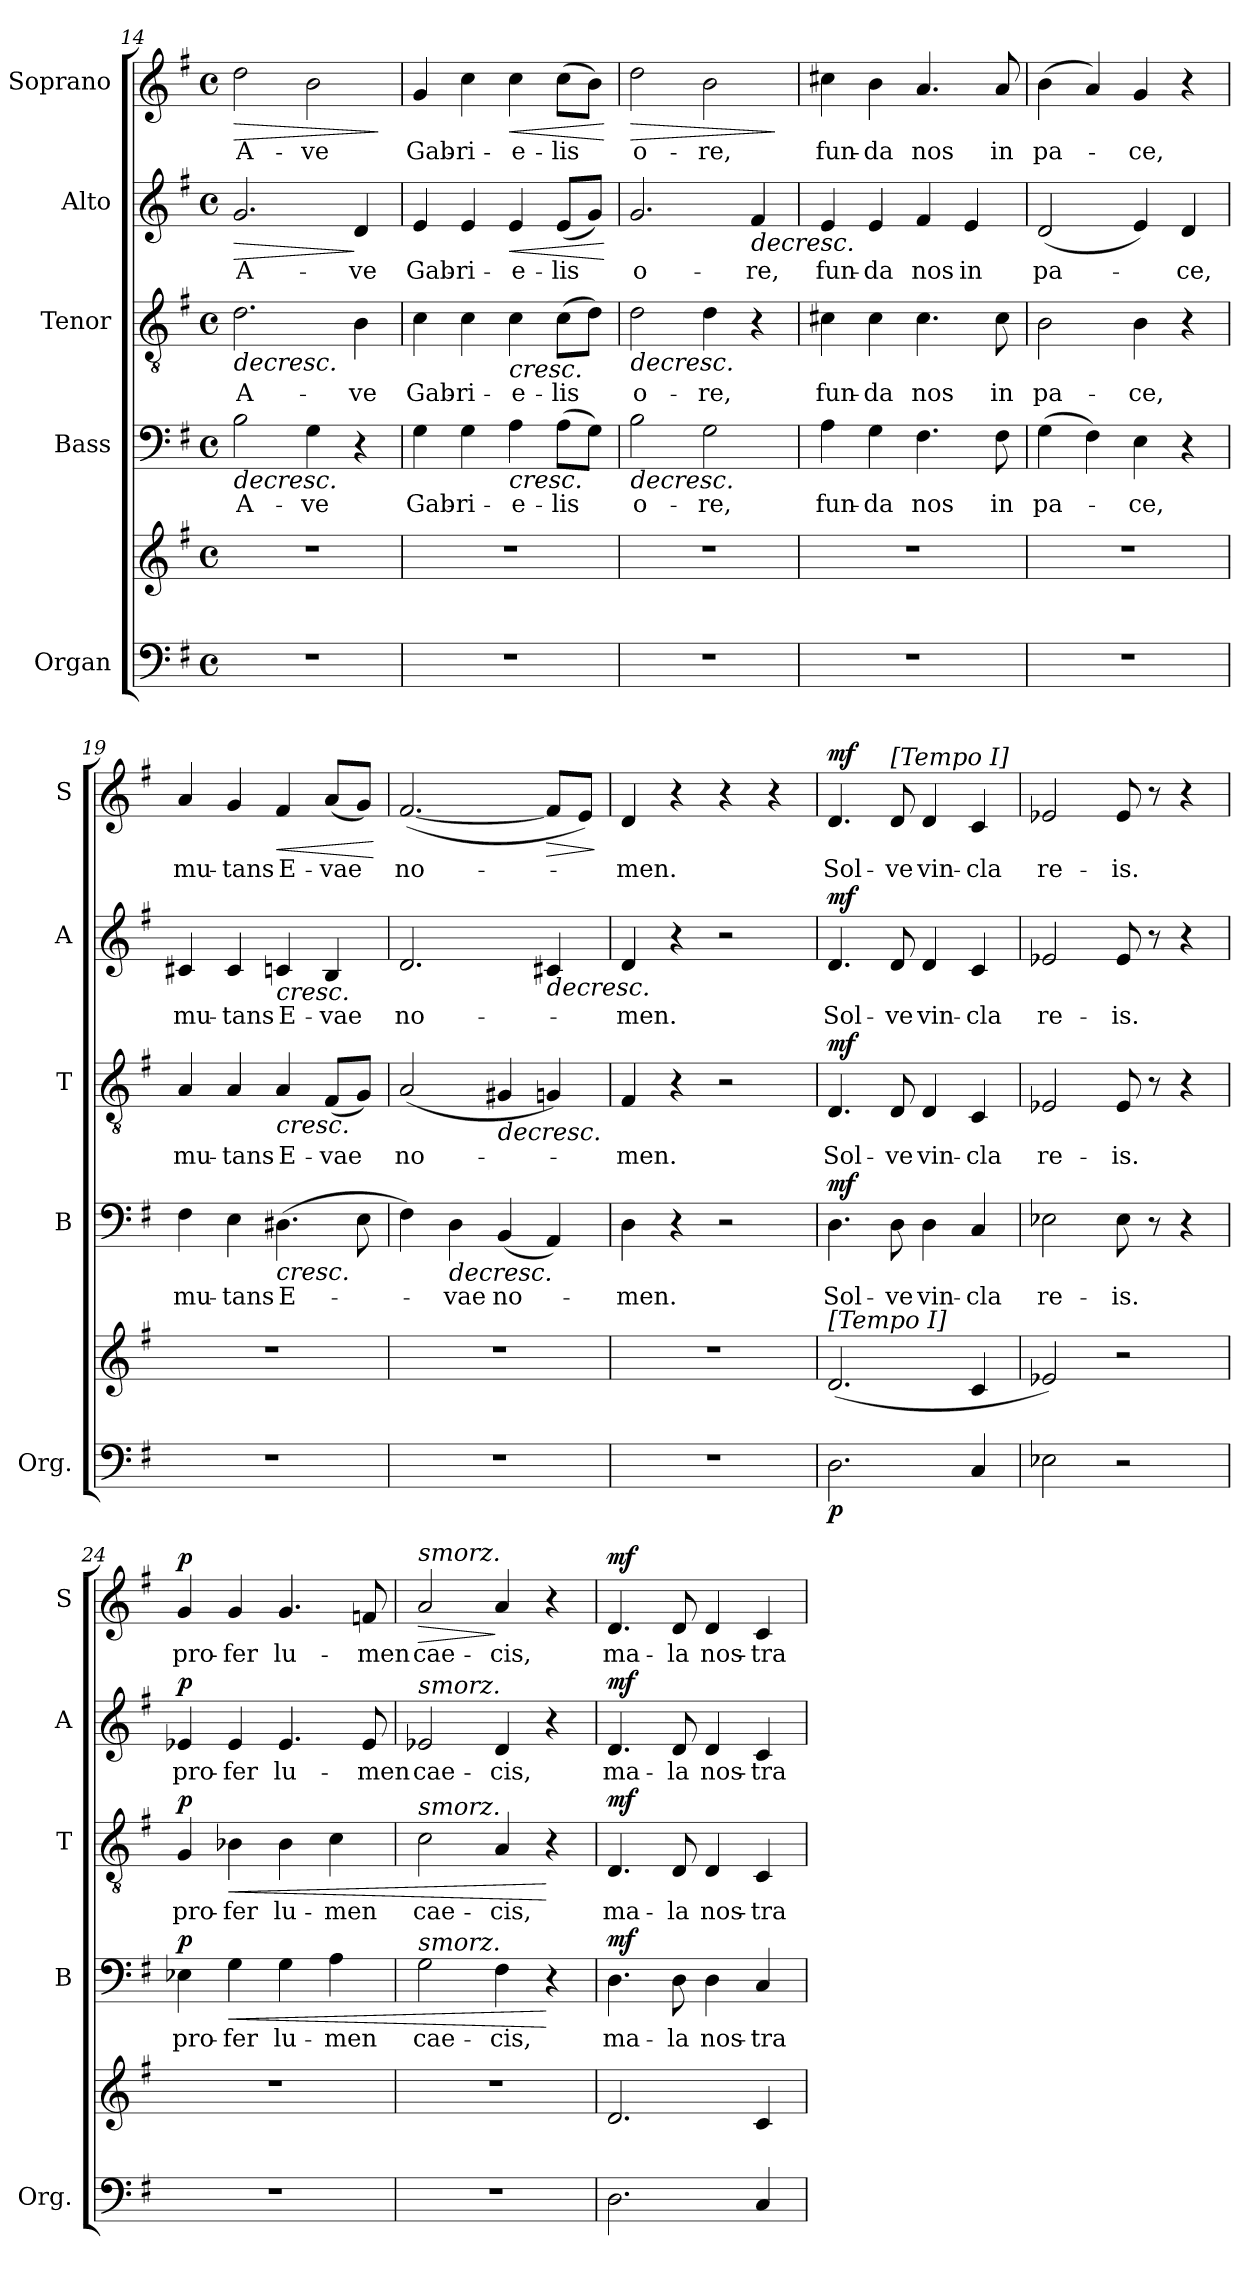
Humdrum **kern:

**kern	**kern	**dynam	**kern	**text	**dynam	**kern	**text	**dynam	**kern	**text	**dynam	**kern	**text	**dynam
*part5	*part5	*part5	*part4	*part4	*part4	*part3	*part3	*part3	*part2	*part2	*part2	*part1	*part1	*part1
*staff6	*staff5	*staff5/6	*staff4	*staff4	*staff4	*staff3	*staff3	*staff3	*staff2	*staff2	*staff2	*staff1	*staff1	*staff1
*I"Organ	*	*	*I"Bass	*	*	*I"Tenor	*	*	*I"Alto	*	*	*I"Soprano	*	*
*I'Org.	*	*	*I'B	*	*	*I'T	*	*	*I'A	*	*	*I'S	*	*
*clefF4	*clefG2	*	*clefF4	*	*	*clefGv2	*	*	*clefG2	*	*	*clefG2	*	*
*k[f#]	*k[f#]	*	*k[f#]	*	*	*k[f#]	*	*	*k[f#]	*	*	*k[f#]	*	*
*G:	*G:	*	*G:	*	*	*G:	*	*	*G:	*	*	*G:	*	*
*M4/4	*M4/4	*	*M4/4	*	*	*M4/4	*	*	*M4/4	*	*	*M4/4	*	*
*met(c)	*met(c)	*	*met(c)	*	*	*met(c)	*	*	*met(c)	*	*	*met(c)	*	*
=14	=14	=14	=14	=14	=14	=14	=14	=14	=14	=14	=14	=14	=14	=14
!	!	!	!	!LO:LY:b	!LO:HP:b	!	!LO:LY:b	!LO:HP:b	!	!LO:LY:b	!LO:HP:b	!	!LO:LY:b	!LO:HP:b
1r	1r	.	2B\	A-	>	2.d\	A-	>	2.g/	A-	>	2dd\	A-	>
!	!	!	!	!LO:LY:b	!	!	!	!	!	!	!	!	!LO:LY:b	!
.	.	.	4G\	-ve	.	.	.	.	.	.	.	2b\	-ve	.
!	!	!	!	!	!	!	!LO:LY:b	!	!	!LO:LY:b	!	!	!	!
.	.	.	4r	.	.	4B\	-ve	.	4d/	-ve	]	.	.	.
.	.	.	.	.	.	.	.	.	.	.	.	.	.	]
!!LO:PB:g=z
=15	=15	=15	=15	=15	=15	=15	=15	=15	=15	=15	=15	=15	=15	=15
!	!	!	!	!LO:LY:b	!	!	!LO:LY:b	!	!	!LO:LY:b	!	!	!LO:LY:b	!
1r	1r	.	4G\	Gab-	.	4c\	Gab-	.	4e/	Gab-	.	4g/	Gab-	.
!	!	!	!	!LO:LY:b	!	!	!LO:LY:b	!	!	!LO:LY:b	!	!	!LO:LY:b	!
.	.	.	4G\	-ri-	.	4c\	-ri-	.	4e/	-ri-	.	4cc\	-ri-	.
!	!	!	!	!LO:LY:b	!LO:HP:b	!	!LO:LY:b	!LO:HP:b	!	!LO:LY:b	!LO:HP:b	!	!LO:LY:b	!LO:HP:b
.	.	.	4A\	-e-	<	4c\	-e-	<	4e/	-e-	<	4cc\	-e-	<
!	!	!	!	!LO:LY:b	!	!	!LO:LY:b	!	!	!LO:LY:b	!	!	!LO:LY:b	!
.	.	.	(>8A\L	-lis	.	(>8c\L	-lis	.	(<8e/L	-lis	.	(>8cc\L	-lis	.
.	.	.	8G\J)	.	.	8d\J)	.	.	8g/J)	.	.	8b\J)	.	.
.	.	.	.	.	]	.	.	]	.	.	[	.	.	[
=16	=16	=16	=16	=16	=16	=16	=16	=16	=16	=16	=16	=16	=16	=16
!	!	!	!	!LO:LY:b	!LO:HP:b	!	!LO:LY:b	!LO:HP:b	!	!LO:LY:b	!	!	!LO:LY:b	!LO:HP:b
1r	1r	.	2B\	o-	>	2d\	o-	>	2.g/	o-	.	2dd\	o-	>
!	!	!	!	!LO:LY:b	!	!	!LO:LY:b	!	!	!	!	!	!LO:LY:b	!
.	.	.	2G\	-re,	.	4d\	-re,	.	.	.	.	2b\	-re,	.
!	!	!	!	!	!	!	!	!	!	!LO:LY:b	!LO:HP:b	!	!	!
.	.	.	.	.	.	4r	.	[	4f#/	-re,	>	.	.	.
.	.	.	.	.	[	.	.	.	.	.	.	.	.	]
!!LO:PB:g=z
=17	=17	=17	=17	=17	=17	=17	=17	=17	=17	=17	=17	=17	=17	=17
!	!	!	!	!LO:LY:b	!	!	!LO:LY:b	!	!	!LO:LY:b	!	!	!LO:LY:b	!
1r	1r	.	4A\	fun-	.	4c#X\	fun-	.	4e/	fun-	.	4cc#X\	fun-	.
!	!	!	!	!LO:LY:b	!	!	!LO:LY:b	!	!	!LO:LY:b	!	!	!LO:LY:b	!
.	.	.	4G\	-da	.	4c#\	-da	.	4e/	-da	.	4b\	-da	.
!	!	!	!	!LO:LY:b	!	!	!LO:LY:b	!	!	!LO:LY:b	!	!	!LO:LY:b	!
.	.	.	4.F#\	nos	.	4.c#\	nos	.	4f#/	nos	.	4.a/	nos	.
!	!	!	!	!	!	!	!	!	!	!LO:LY:b	!	!	!	!
.	.	.	.	.	.	.	.	.	4e/	in	.	.	.	.
!	!	!	!	!LO:LY:b	!	!	!LO:LY:b	!	!	!	!	!	!LO:LY:b	!
.	.	.	8F#\	in	.	8c#\	in	.	.	.	.	8a/	in	.
=18	=18	=18	=18	=18	=18	=18	=18	=18	=18	=18	=18	=18	=18	=18
!	!	!	!	!LO:LY:b	!	!	!LO:LY:b	!	!	!LO:LY:b	!	!	!LO:LY:b	!
1r	1r	.	(>4G\	pa-	.	2B\	pa-	.	(<2d/	pa-	.	(>4b\	pa-	.
.	.	.	4F#\)	.	.	.	.	.	.	.	.	4a/)	.	.
!	!	!	!	!LO:LY:b	!	!	!LO:LY:b	!	!	!	!	!	!LO:LY:b	!
.	.	.	4E\	-ce,	.	4B\	-ce,	.	4e/)	.	.	4g/	-ce,	.
!	!	!	!	!	!	!	!	!	!	!LO:LY:b	!	!	!	!
.	.	.	4r	.	.	4r	.	.	4d/	-ce,	.	4r	.	.
=19	=19	=19	=19	=19	=19	=19	=19	=19	=19	=19	=19	=19	=19	=19
!	!	!	!	!LO:LY:b	!	!	!LO:LY:b	!	!	!LO:LY:b	!	!	!LO:LY:b	!
1r	1r	.	4F#\	mu-	.	4A/	mu-	.	4c#X/	mu-	.	4a/	mu-	.
!	!	!	!	!LO:LY:b	!	!	!LO:LY:b	!	!	!LO:LY:b	!	!	!LO:LY:b	!
.	.	.	4E\	-tans	.	4A/	-tans	.	4c#/	-tans	.	4g/	-tans	.
!	!	!	!	!LO:LY:b	!LO:HP:b	!	!LO:LY:b	!LO:HP:b	!	!LO:LY:b	!LO:HP:b	!	!LO:LY:b	!LO:HP:b
.	.	.	(>4.D#X\	E-	<	4A/	E-	<	4cn/	E-	<	4f#/	E-	<
!	!	!	!	!	!	!	!LO:LY:b	!	!	!LO:LY:b	!	!	!LO:LY:b	!
.	.	.	.	.	.	(<8F#/L	-vae	.	4B/	-vae	.	(<8a/L	-vae	.
.	.	.	8E\	.	.	8G/J)	.	.	.	.	.	8g/J)	.	.
.	.	.	.	.	]	.	.	]	.	.	]	.	.	[
=20	=20	=20	=20	=20	=20	=20	=20	=20	=20	=20	=20	=20	=20	=20
!	!	!	!	!	!	!	!LO:LY:b	!	!	!LO:LY:b	!	!	!LO:LY:b	!
1r	1r	.	4F#\)	.	.	(<2A/	no-	.	2.d/	no-	.	(<[2.f#/	no-	.
!	!	!	!	!LO:LY:b	!LO:HP:b	!	!	!	!	!	!	!	!	!
.	.	.	4D\	-vae	>	.	.	.	.	.	.	.	.	.
!	!	!	!	!LO:LY:b	!	!	!	!LO:HP:b	!	!	!	!	!	!
.	.	.	(<4BB/	no-	.	4G#X/	.	>	.	.	.	.	.	.
!	!	!	!	!	!	!	!	!	!	!	!LO:HP:b	!	!	!LO:HP:b
.	.	.	4AA/)	.	[	4Gn/)	.	.	4c#X/	.	>	8f#/L]	.	>
.	.	.	.	.	.	.	.	.	.	.	.	8e/J)	.	.
.	.	.	.	.	.	.	.	[	.	.	[	.	.	]
=21	=21	=21	=21	=21	=21	=21	=21	=21	=21	=21	=21	=21	=21	=21
!	!	!	!	!LO:LY:b	!	!	!LO:LY:b	!	!	!LO:LY:b	!	!	!LO:LY:b	!
1r	1r	.	4D\	-men.	.	4F#/	-men.	.	4d/	-men.	.	4d/	-men.	.
.	.	.	4r	.	.	4r	.	.	4r	.	.	4r	.	.
.	.	.	2r	.	.	2r	.	.	2r	.	.	4r	.	.
.	.	.	.	.	.	.	.	.	.	.	.	4r	.	.
=22	=22	=22	=22	=22	=22	=22	=22	=22	=22	=22	=22	=22	=22	=22
!	!LO:TX:a:B:t=[Tempo I]	!	!	!	!	!	!	!	!	!	!	!	!	!
!	!	!LO:DY:b=2	!	!LO:LY:b	!LO:DY:b	!	!LO:LY:b	!LO:DY:b	!	!LO:LY:b	!LO:DY:b	!	!LO:LY:b	!LO:DY:b
2.D\	(<2.d/	p	4.D\	Sol-	mf	4.D/	Sol-	mf	4.d/	Sol-	mf	4.d/	Sol-	mf
!	!	!	!	!	!	!	!	!	!	!	!	!LO:TX:a:B:t=[Tempo I]	!	!
!	!	!	!	!LO:LY:b	!	!	!LO:LY:b	!	!	!LO:LY:b	!	!	!LO:LY:b	!
.	.	.	8D\	-ve	.	8D/	-ve	.	8d/	-ve	.	8d/	-ve	.
!	!	!	!	!LO:LY:b	!	!	!LO:LY:b	!	!	!LO:LY:b	!	!	!LO:LY:b	!
.	.	.	4D\	vin-	.	4D/	vin-	.	4d/	vin-	.	4d/	vin-	.
!	!	!	!	!LO:LY:b	!	!	!LO:LY:b	!	!	!LO:LY:b	!	!	!LO:LY:b	!
4C/	4c/	.	4C/	-cla	.	4C/	-cla	.	4c/	-cla	.	4c/	-cla	.
!!LO:PB:g=z
=23	=23	=23	=23	=23	=23	=23	=23	=23	=23	=23	=23	=23	=23	=23
!	!	!	!	!LO:LY:b	!	!	!LO:LY:b	!	!	!LO:LY:b	!	!	!LO:LY:b	!
2E-X\	2e-X/)	.	2E-X\	re-	.	2E-X/	re-	.	2e-X/	re-	.	2e-X/	re-	.
!	!	!	!	!LO:LY:b	!	!	!LO:LY:b	!	!	!LO:LY:b	!	!	!LO:LY:b	!
2r	2r	.	8E-\	-is.	.	8E-/	-is.	.	8e-/	-is.	.	8e-/	-is.	.
.	.	.	8r	.	.	8r	.	.	8r	.	.	8r	.	.
.	.	.	4r	.	.	4r	.	.	4r	.	.	4r	.	.
=24	=24	=24	=24	=24	=24	=24	=24	=24	=24	=24	=24	=24	=24	=24
!	!	!	!	!LO:LY:b	!LO:DY:b	!	!LO:LY:b	!LO:DY:b	!	!LO:LY:b	!LO:DY:b	!	!LO:LY:b	!LO:DY:b
1r	1r	.	4E-X\	pro-	p	4G/	pro-	p	4e-X/	pro-	p	4g/	pro-	p
!	!	!	!	!LO:LY:b	!LO:HP:b	!	!LO:LY:b	!LO:HP:b	!	!LO:LY:b	!	!	!LO:LY:b	!
.	.	.	4G\	-fer	<	4B-X\	-fer	<	4e-/	-fer	.	4g/	-fer	.
!	!	!	!	!LO:LY:b	!	!	!LO:LY:b	!	!	!LO:LY:b	!	!	!LO:LY:b	!
.	.	.	4G\	lu-	.	4B-\	lu-	.	4.e-/	lu-	.	4.g/	lu-	.
!	!	!	!	!LO:LY:b	!	!	!LO:LY:b	!	!	!	!	!	!	!
.	.	.	4A\	-men	.	4c\	-men	.	.	.	.	.	.	.
!	!	!	!	!	!	!	!	!	!	!LO:LY:b	!	!	!LO:LY:b	!
.	.	.	.	.	.	.	.	.	8e-/	-men	.	8fn/	-men	.
.	.	.	.	.	]	.	.	]	.	.	.	.	.	.
!!LO:PB:g=z
=25	=25	=25	=25	=25	=25	=25	=25	=25	=25	=25	=25	=25	=25	=25
!	!	!	!	!	!	!	!	!	!	!	!	!LO:TX:a:i:t=smorz.	!	!
!	!	!	!	!	!	!	!	!	!LO:TX:a:i:t=smorz.	!	!	!	!	!
!	!	!	!	!	!	!LO:TX:a:i:t=smorz.	!	!	!	!	!	!	!	!
!	!	!	!LO:TX:a:i:t=smorz.	!	!	!	!	!	!	!	!	!	!	!
!	!	!	!	!LO:LY:b	!	!	!LO:LY:b	!	!	!LO:LY:b	!	!	!LO:LY:b	!LO:HP:b
1r	1r	.	2G\	cae-	.	2c\	cae-	.	2e-X/	cae-	.	2a/	cae-	>
!	!	!	!	!LO:LY:b	!	!	!LO:LY:b	!	!	!LO:LY:b	!	!	!LO:LY:b	!
.	.	.	4F#\	-cis,	.	4A/	-cis,	.	4d/	-cis,	]	4a/	-cis,	]
.	.	.	4r	.	[	4r	.	[	4r	.	.	4r	.	.
=26	=26	=26	=26	=26	=26	=26	=26	=26	=26	=26	=26	=26	=26	=26
!	!	!	!	!LO:LY:b	!LO:DY:b	!	!LO:LY:b	!LO:DY:b	!	!LO:LY:b	!LO:DY:b	!	!LO:LY:b	!LO:DY:b
2.D\	2.d/	.	4.D\	ma-	mf	4.D/	ma-	mf	4.d/	ma-	mf	4.d/	ma-	mf
!	!	!	!	!LO:LY:b	!	!	!LO:LY:b	!	!	!LO:LY:b	!	!	!LO:LY:b	!
.	.	.	8D\	-la	.	8D/	-la	.	8d/	-la	.	8d/	-la	.
!	!	!	!	!LO:LY:b	!	!	!LO:LY:b	!	!	!LO:LY:b	!	!	!LO:LY:b	!
.	.	.	4D\	nos-	.	4D/	nos-	.	4d/	nos-	.	4d/	nos-	.
!	!	!	!	!LO:LY:b	!	!	!LO:LY:b	!	!	!LO:LY:b	!	!	!LO:LY:b	!
4C/	4c/	.	4C/	-tra	.	4C/	-tra	.	4c/	-tra	.	4c/	-tra	.
=	=	=	=	=	=	=	=	=	=	=	=	=	=	=
*-	*-	*-	*-	*-	*-	*-	*-	*-	*-	*-	*-	*-	*-	*-
